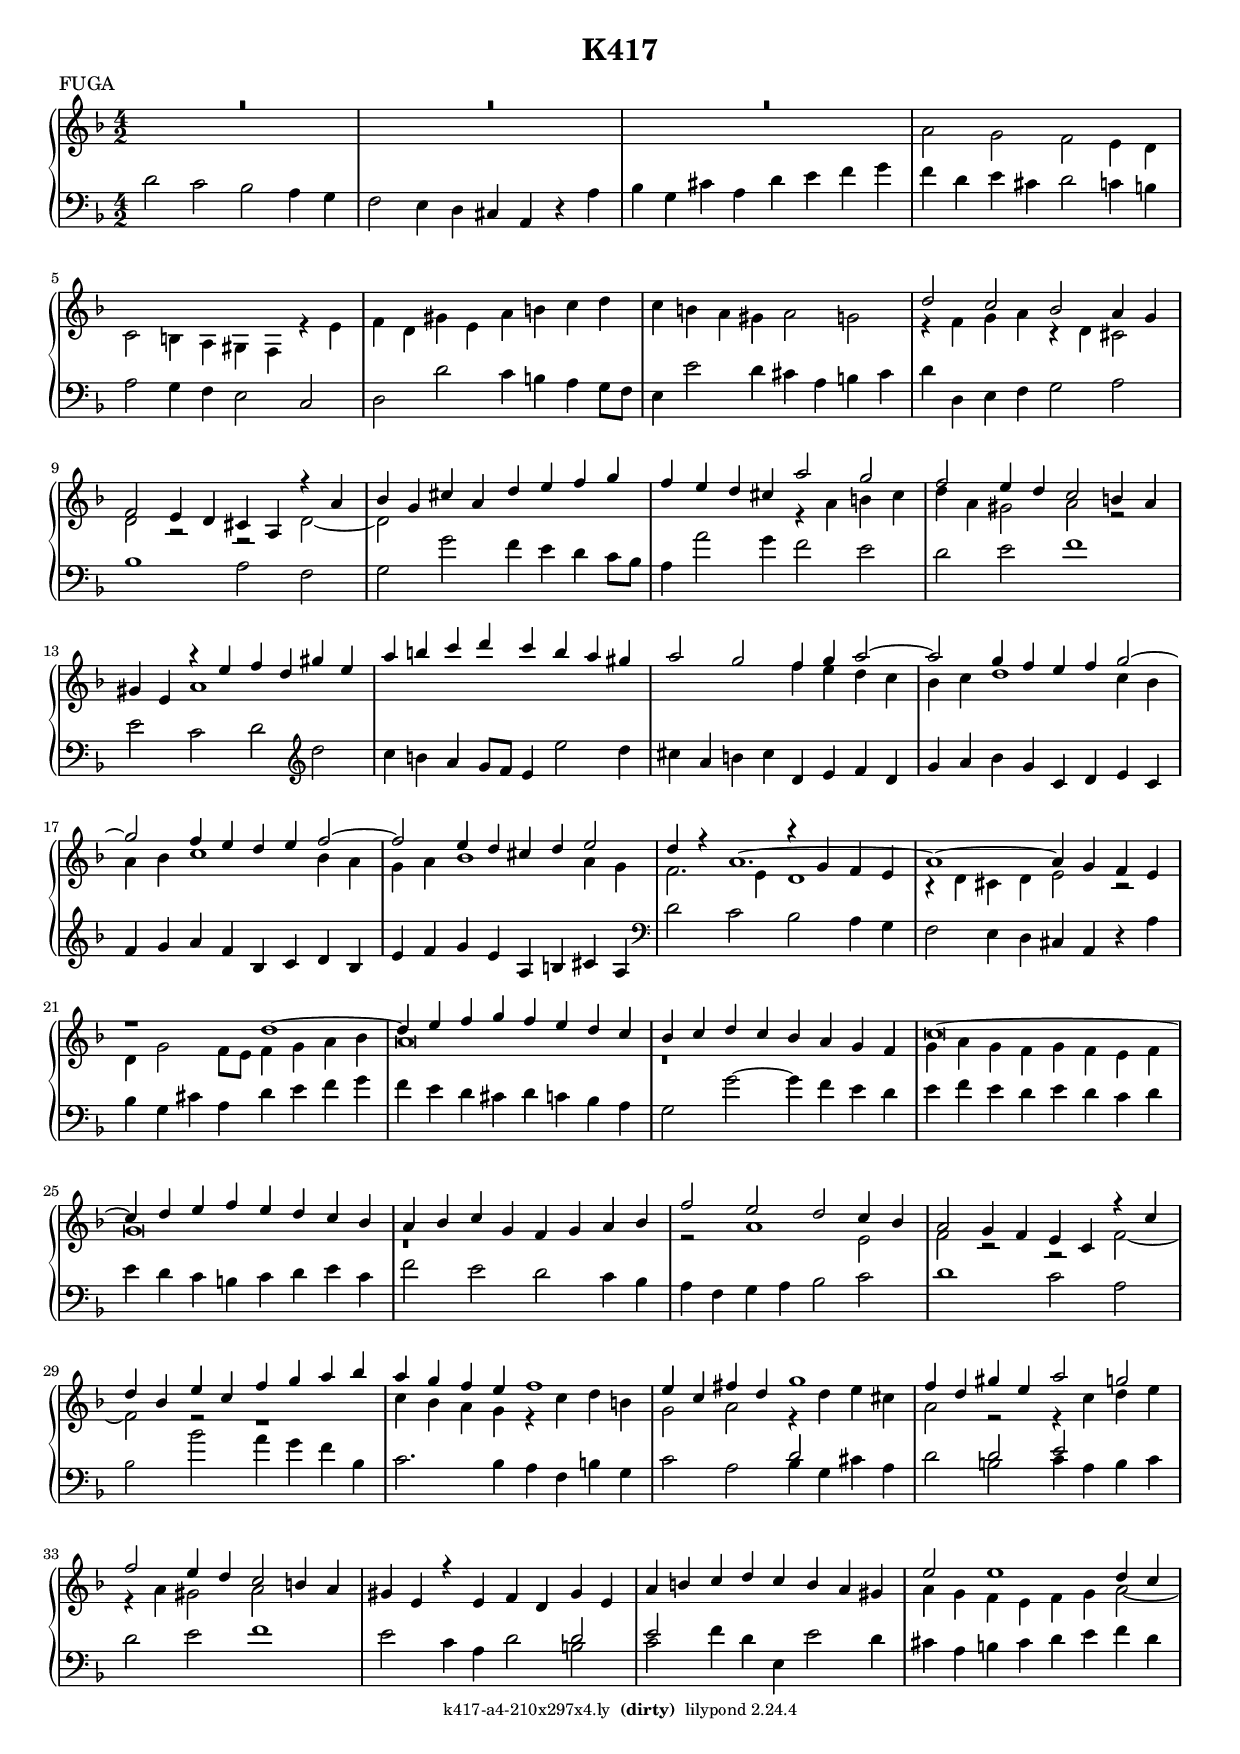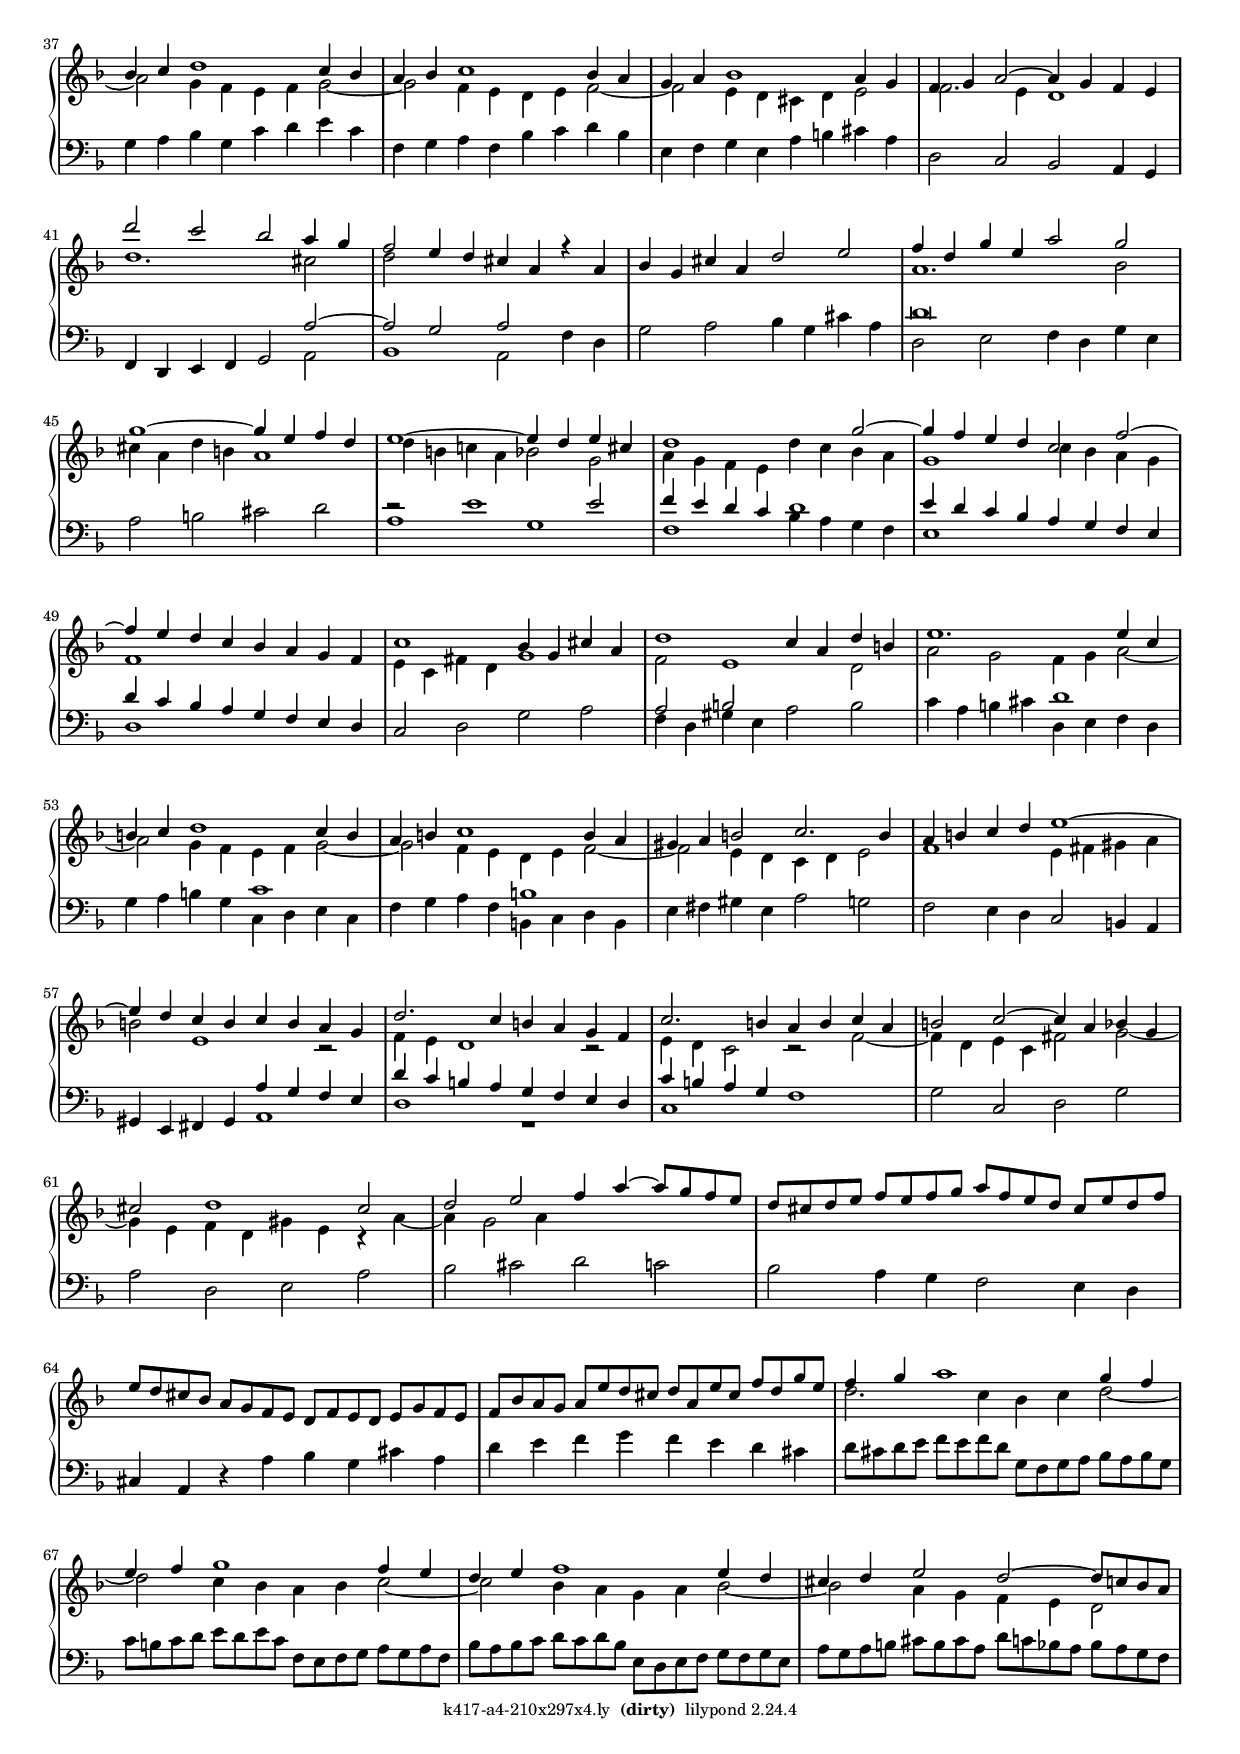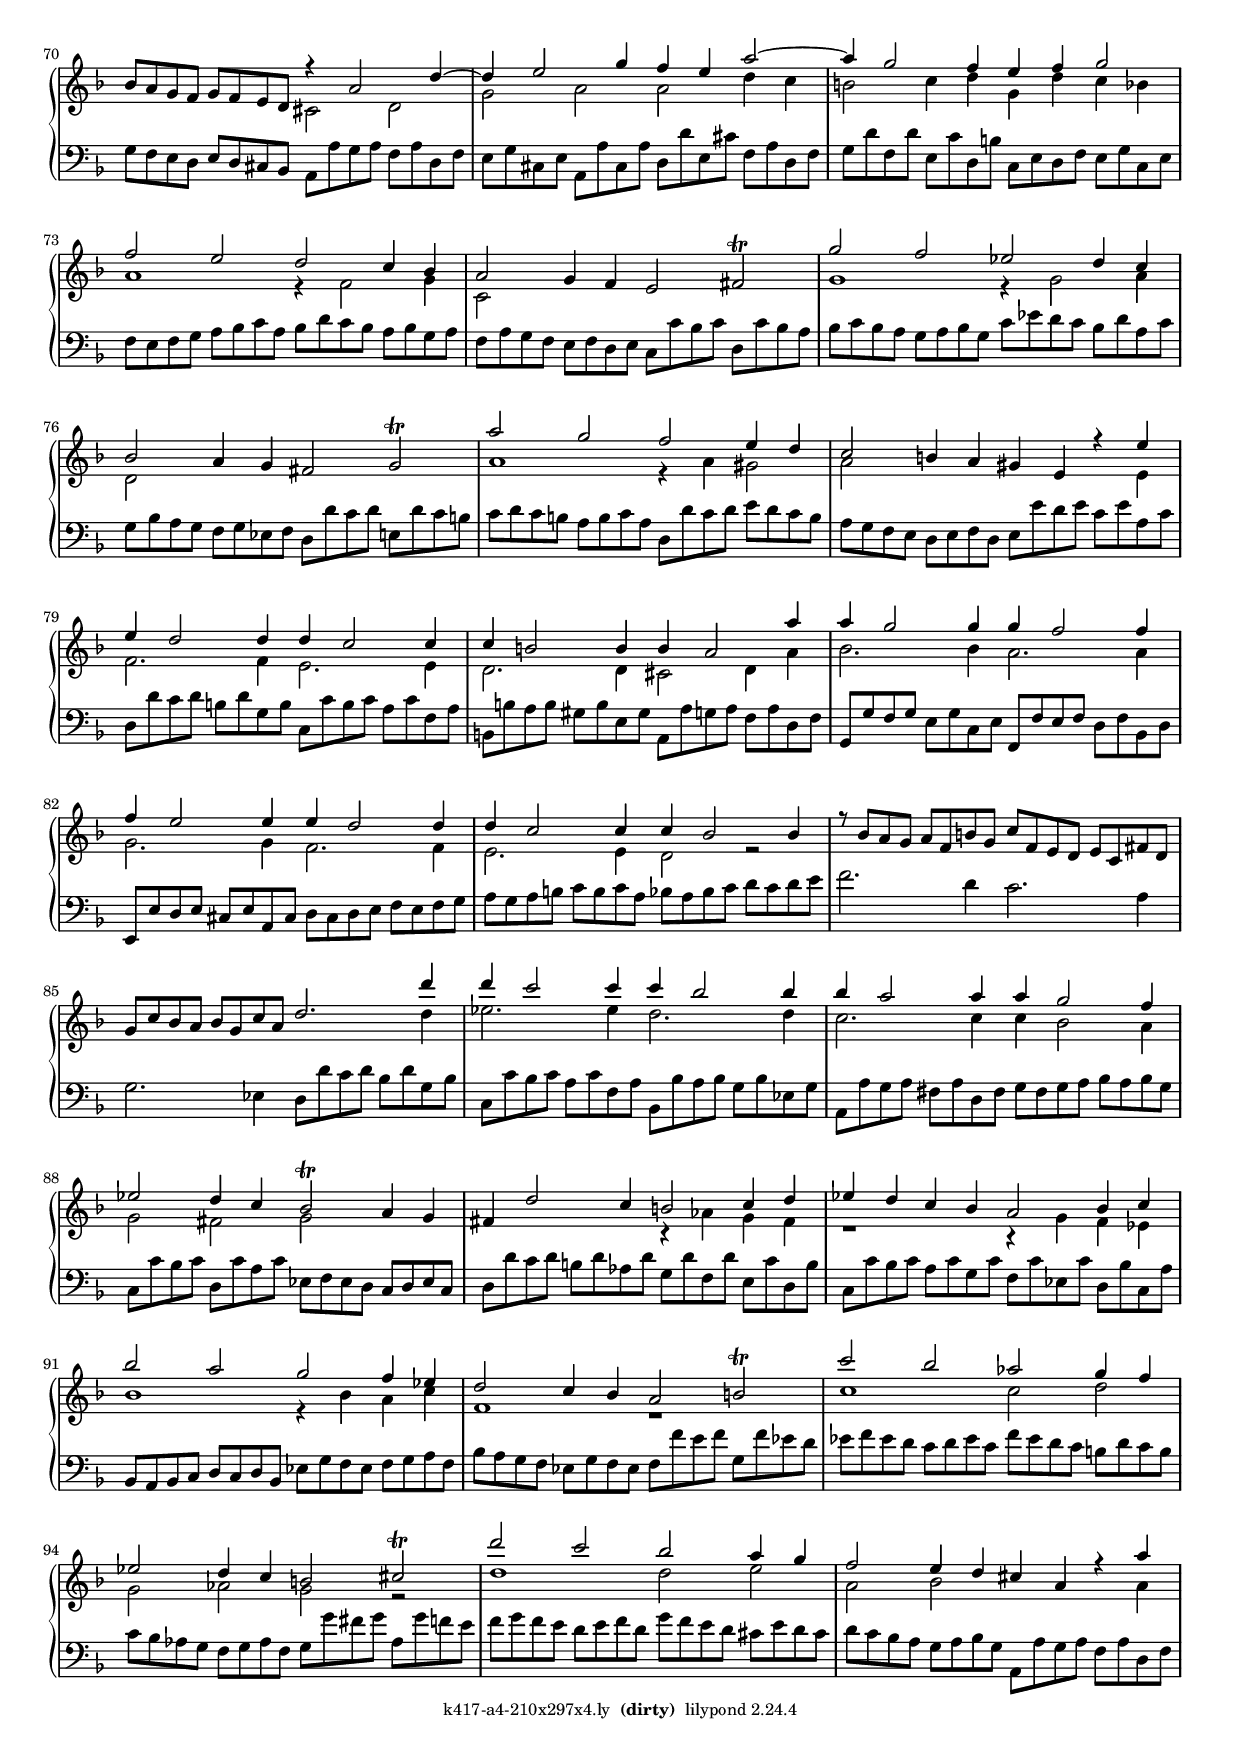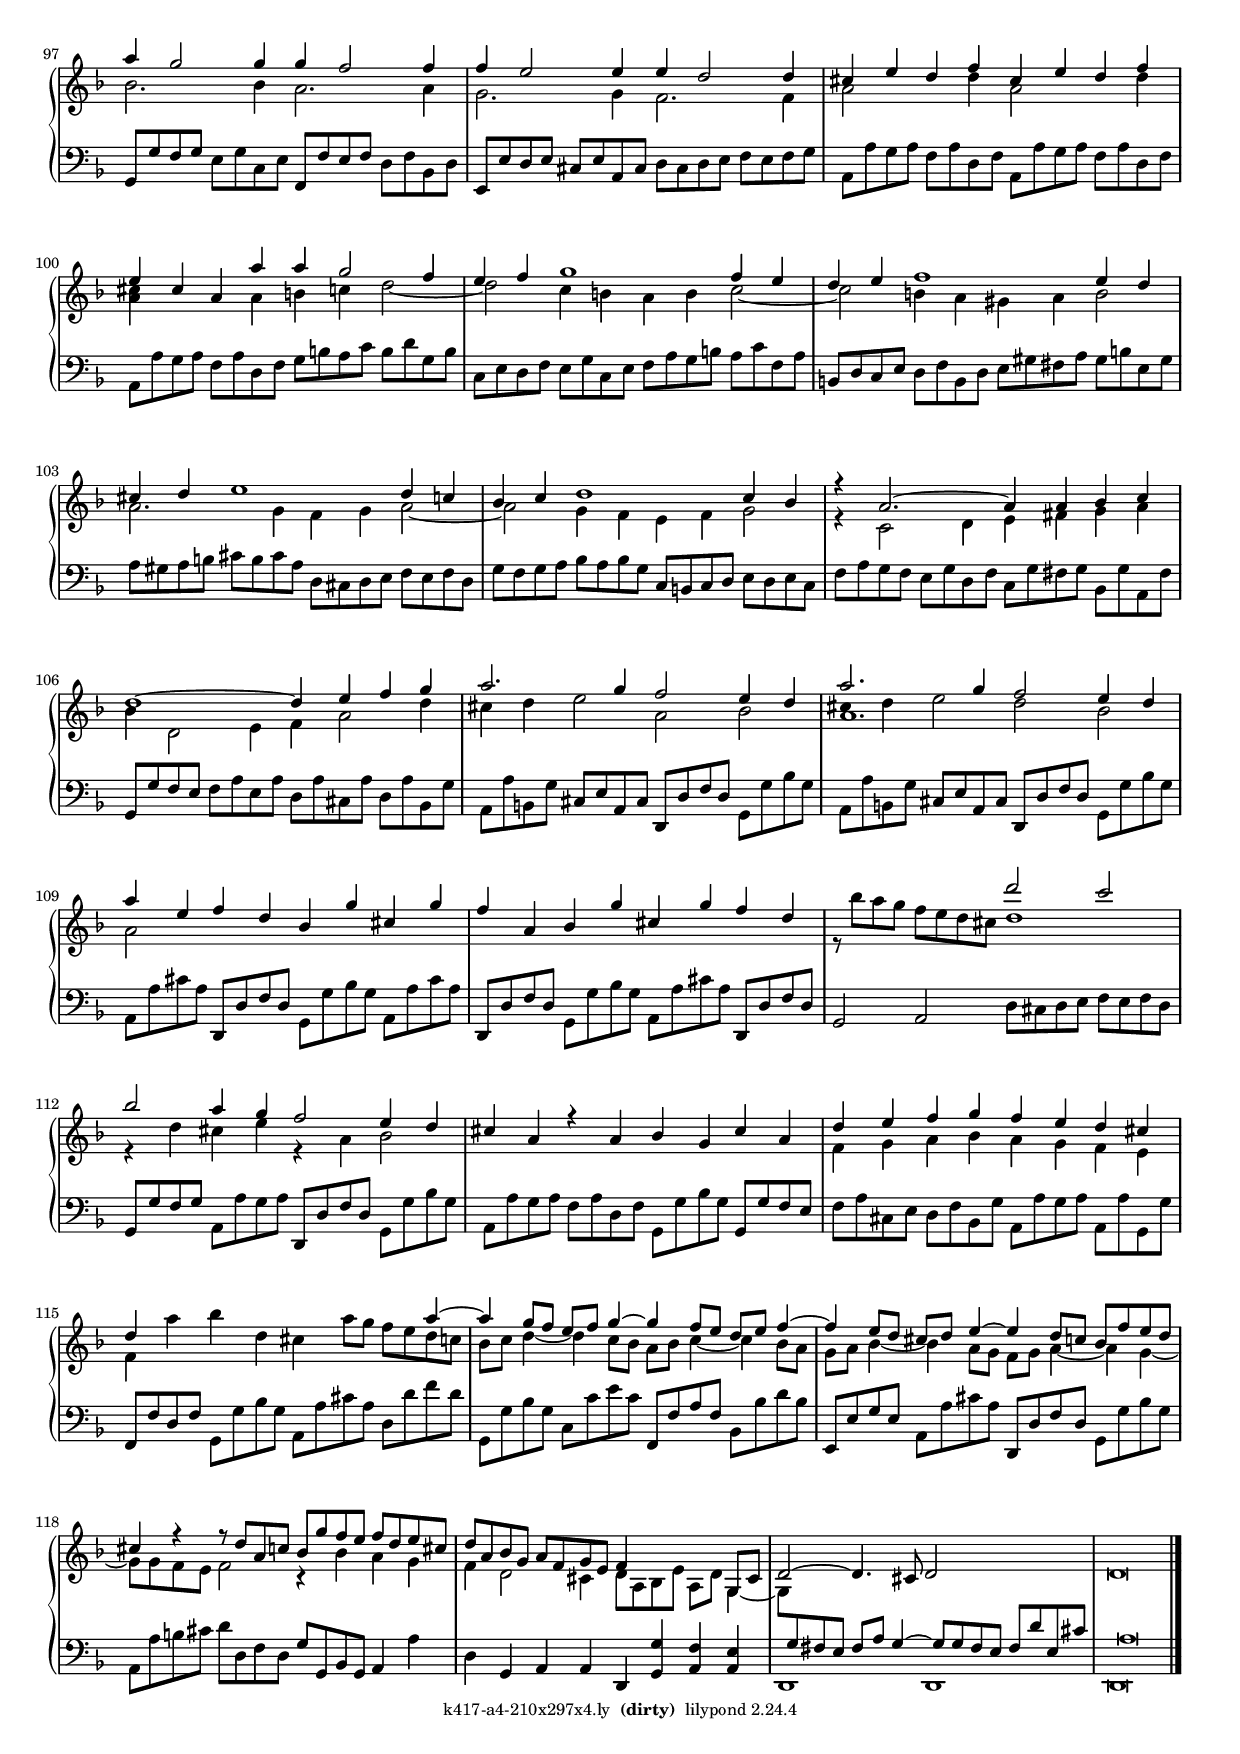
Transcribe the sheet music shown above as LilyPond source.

\version "2.16.2"

\include "../../include/general.ily"
\include "../../include/a4-210x297.ily"
\version "2.16.2"

%sujet = 
%-\tweak #'extra-offset #'(0 . -4.5) 
%-\tweak #'layer #-1
% ^\markup { \with-color #(rgb-color 0.75 0.75 0.75) \filled-box #'(-3 . 3) #'(-3 . 3) #0 }

%sujet = -"[S]"

sujet = {}

\header {
  title = "K417"
  meter = "FUGA"
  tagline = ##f
}

tempoMark = {
  \once \override Score.RehearsalMark #'self-alignment-X = #LEFT
  \once \override Score.RehearsalMark #'break-align-symbols = #'(time-signature key-signature)
  \once \override Staff.TimeSignature #'break-align-anchor-alignment = #LEFT
  \mark \markup "Allegro moderato"
}

global = {
  %\tempoMark
  \key d \minor
}

rightOne = \relative c'' {
  \global

  R1 R1 R1 | s1 s1 s1 s1 | d4 \sujet c bes a8 g | f4 e8 d cis a r a' | bes g cis a d e f g |
  f e d cis a'4 \sujet g | f e8 d c4 b8 a | gis e r e' f d gis e | a b c d c b a gis |
  a4 g f8 g a4 ~ | a g8 f e f g4 ~ | g f8 e d e f4 ~ | f e8 d cis d e4 | d8 r a2. ~ |
  a2 ~ a8 g f e | r2 d' ~ | d8 e f g f e d c | bes c d c bes a g f | c'1 ~ |

  c8 d e f e d c bes | a bes c g f g a bes | f'4 \sujet e d c8 bes | a4 g8 f e c r c' |
  d bes e c f g a bes | a g f e f2 | e8 c fis d g2 | f8 d gis e a4 \sujet g | f e8 d c4 b8 a |
  gis e r e f d gis e | a b c d c b a gis | e'4 e2 d8 c | bes c d2 c8 bes |
  a bes c2 bes8 a | g a bes2 a8 g | f g a4 ~ a8 g f e | d''4 \sujet c bes a8 g |

  f4 e8 d cis a r a | bes g cis a d4 e | f8 d g e a4 g | g2 ~ g8 e f d |
  e2 ~ e8 d e cis | d2 s4 g ~ | g8 f e d c4 f ~ | f8 e d c bes a g f | c'2 bes8 g cis a |
  d2 c8 a d b | e2. e8 c | b c d2 c8 b | a b c2 b8 a | gis a b4 c4. b8 | a b c d e2 ~ |
  e8 d c b c b a g | d'4. c8 b a g f | c'4. b8 a b c a | b4 c ~ c8 a bes g | cis4 d2 cis4 |

  d e f8 a ~ a16 g f e | d cis d e f e f g a f e d cis e d f |
  e d cis bes a g f e d f e d e g f e | f bes a g a e' d cis d a e' cis f d g e |
  f8 g a2 g8 f | e f g2 f8 e | d e f2 e8 d | cis d e4 d ~ d16 c bes a |
  bes a g f g f e d r8 a'4 d8 ~ | d e4 g8 f e a4 ~ | a8 g4 f8 e f g4 | f \sujet e d c8 bes |
  a4 g8 f e4 fis4-\trill | g' \sujet f ees d8 c | bes4 a8 g fis4 g4-\trill | a' \sujet g f e8 d |
  
  c4 b8 a gis e r e'-\tag #'longo ~ | 
  e d4 d8-\tag #'longo ~ d c4 c8-\tag #'longo ~ | 
  c b4 b8-\tag #'longo ~ b a4 a'8-\tag #'longo ~ | 
  a g4 g8-\tag #'longo ~ g f4 f8-\tag #'longo ~ | 
  f e4 e8-\tag #'longo ~ e d4 d8-\tag #'longo ~ | 
  d c4 c8-\tag #'longo ~ c bes4 bes8 | 
  r16 bes a g a f b g c f, e d e c fis d |
  g c bes a bes g c a d4. d'8-\tag #'longo ~ | 
  d c4 c8-\tag #'longo ~ c bes4 bes8-\tag #'longo ~ | 
  bes a4 a8-\tag #'longo ~ a g4 f8 |

  ees4 d8 c bes4-\trill a8 g | fis d'4 c8 b4 c8 d | ees d c bes a4 bes8 c | bes'4 \sujet a g f8 ees |
  d4 c8 bes a4 b-\trill | c' \sujet bes aes g8 f | ees4 d8 c b4 cis-\trill | d' \sujet c bes a8 g |
  f4 e8 d cis a r a'8-\tag #'longo ~ | a g4 g8-\tag #'longo ~ g f4 f8-\tag #'longo ~ | 
  f e4 e8-\tag #'longo ~ e d4 d8 | cis e d f cis e d f |
  e cis a a'-\tag #'longo ~ a g4 f8 | e f g2 f8 e | d e f2 e8 d | cis d e2 d8 c | bes c d2 c8 bes |

  r a4. ~ a8 a bes c | d2 ~ d8 e f g | a4. g8 f4 e8 d | << { a'4. g8 f4 } \\ { a,2. } >> e'8 d |
  a'8 e f d bes g' cis, g' | f a, bes g' cis, g' f d | s2 d'4 \sujet c | bes a8 g f4 e8 d |
  cis a r8 a bes g cis a | d e f g f e d cis | d s2. a'8 ~ | a g16 f e f g8 ~ g f16 e d e f8 ~ |
  f e16 d cis d e8 ~ e d16 c bes f' e d | cis8 r r16 d a c bes g' f e f d e cis |
  d a bes g a f g e f8 s4 g,16 cis | d4 ~ d8. cis16 d4 s | d1 \bar "|."
}

rightTwo = \relative c'' {
  \global

  s1 s1 s1 | a4 \sujet g f e8 d | c4 b8 a gis f r e' | f d gis e a b c d | c b a gis a4 g |
  r8 f g a r d, cis4 | d r r d ~ | d s s2 | s r8 a' b cis | d a gis4 a r | s a2 s4 |
  s1 | s2 f'8 e d c | bes c d2 c8 bes | a bes c2 bes8 a | g a bes2 a8 g |
  f4. e8 << { r8 g f e } \\ {d2 } >> | r8 d cis d e4 r | d8 g4 f16 e f8 g a bes |

  a1 | r | g8 a g f g f e f | g1 | r | r4 a2 e4 | f r r f ~ | f r r2 |
  c'8 bes a g r c d b | 
  
  \tag #'longo  { g4 a d,8 d' e cis | a4 d, e8 c' d e | r a, gis4 a2 | }
  \tag #'urtext { g4 a r8 d e cis | a4 r r8 c d e | r a, gis4 a4 s | }
  
  s1 | s1 | a8 g f e f g a4 ~ | a g8 f e f g4 ~ | g f8 e d e f4 ~ | f e8 d cis d e4 |
  f4. e8 d2 | d'2. cis4 | d  s2. | s1 | a2. bes4 | cis8 a d b a2 | 
  
  \tag #'longo  { d8 b cis a bes4 g | }
  \tag #'urtext { d'8 b c! a bes4 g | }

  a8 g f e d' c bes a | g2 c8 bes a g | f2 s | e8 c fis d g2 | f4 e2 d4 |
  a' g f8 g a4 ~ | a4 g8 f e f g4 ~ | g  f8 e d e f4 ~ |
  f e8 d c d e4 | f2 e8 fis gis a | b4 e,2 r4 | f8 e d2 r4 | e8 d c4 r f ~ |
  f8 d e c fis4 g ~ | g8 e f d gis e r a ~ | a g4 a8  s2 | s1*3 | d4. c8 bes c d4 ~ |

  d c8 bes a bes c4 ~ | c bes8 a g a bes4 ~ | bes a8 g f e d4 | s2 cis4 d | g a a d8 c |
  b4 c8 d g, d' c bes | a2 r8 f4 g8 | c,4 s2. | g'2 r8 g4 a8 | d,4 s2. | a'2 r8 a gis4 |
  a s2 s8 e | f4. f8 e4. e8 | d4. d8 cis4 d8 a' | bes4. bes8 a4. a8 | g4. g8 f4. f8 |
  e4. e8 d4 r | s1 | s2. s8 d' | ees4. ees8 d4. d8 | 
  \tag #'longo  { c4. c8 bes4. a8 | }
  \tag #'urtext { c4. c8 c8 bes4 a8 | }
  
  g4 fis g s | s2 r8 aes g fis | r2 r8 g f ees | bes'2 r8 bes a c | f,2 r | c' c4 d | g, aes g r |
  d'2 d4 e | a, bes s s8 a | bes4. bes8 a4. a8 | g4. g8 f4. f8 | 
  \tag #'longo  { a4. d8 a4. d8 | }
  \tag #'urtext { a4 s8 d a4 s8 d | }
  <a cis> s4 a8 b c d4 ~ | d c8 b a b c4 ~ | c b8 a gis a b4-\tag #'longo ~ | 
  \tag #'longo { b a8 } \tag #'urtext { a4. } g8 f g a4 ~ |
  a g8 f e f g4 | r8 c,4 d8 e fis g a | bes d,4 e8 f a4 d8 | cis d e4 a, bes |

  %<< { a2. s4 } \\ { cis8 d e4 d bes } >> | 
  cis8 d e4 d bes |
  \tag #'longo { s1 s1 | } \tag #'urtext { a4 s2. s1 | }
  r16 bes' a g f e d cis d2 |
  r8 d cis e r a, bes4 | s1 | f8 g a bes a g f e | f a' bes d, cis a'16 g f e d c |
  bes c d8 ~ d c16 bes a bes c8 ~ c bes16 a | g a bes8 ~ bes a16 g f g a8 ~ a g ~ |
  g16 g f e f4 r8 bes a g | f d4 cis8  d16 a bes e a, d g,8 ~ |
  g16 \change Staff = "left" \voiceThree g fis e fis a g8 ~ g16 g fis e fis d' e, cis' |
  a1 \bar "|."
}

left = \relative c' {
  \global

  d4 \sujet

  c bes a8 g |
  f4 e8 d cis a r a' | bes g cis a d e f g | f d e cis d4 c8 b |
  a4 g8 f e4 c | d d'c8 b a g16 f | e8 e'4 d8 cis a b cis | d d, e f g4 a | bes2 a4 f |
  g g' f8 e d c16 bes | a8 a'4 g8 f4 e | d e f2 | e4 c d \clef treble d' |
  c8 b a g16 f e8 e'4 d8 | cis8 a b cis d, e f d | g a bes g c, d e c | f g a f bes, c d bes | 
  e f g e a, b cis a | \clef bass d4 \sujet c bes a8 g | f4 e8 d cis a r a' |
  bes g cis a d e f g | f e d cis d c bes a | g4 g' ~ g8 f e d | e f e d e d c d |
  e d c b c d e c | f4 \sujet e d c8 bes | a f g a bes4 c | d2 c4 a | 

  \tag #'longo { bes4 bes' a8 g f e | }
  \tag #'urtext { \tiny bes4 \normalsize bes' a8 g f bes, | }
  c4. bes8 a f b g | 
  \tag #'longo  { c4 a bes8 g cis a | d4 b c8 a b c | }
  \tag #'urtext { c4 a << { d } \\ { bes8 g } >> cis a | d4 << { d4 e} \\ { b c8 a } >> b c | }
  
  d4 e f2 | e4 c8 a d4 << d \\ b >> |
  << e \\ c >> f8 d e, e'4 d8 | cis a b cis d e f d | g, a bes g c d e c | f, g a f bes c d bes |
  e, f g e a b cis a | d,4 \sujet c bes a8 g | f d e f g4 << { a' ~ a g a } \\ { a, bes2 a4 } >> f'8 d |
  g4 a bes8 g cis a | << d1 \\ { d,4 e f8 d g e } >> | a4 b cis d |
  << { r4 e2 e4 } \\ { a,2 g } >> | << { f'8 e d c d2 } \\ { f,2 bes8 a g f } >> |
  << { e'8 d c bes a g f e } \\ { e2 } >> | << { d'8 c bes a g f e d } \\ { d2 } >> |

  c4 d g a | << { a4 b } \\ { f8 d gis e a4 b } >> | 
  \tag #'longo  { c8 a b c d,8 e f d | }
  \tag #'urtext { c'8 a b cis << { d2 } \\ { d,8 e f d } >> | }
  g a b g << { c2 } \\ { c,8 d e c } >> | f g a f << { b2 } \\ { b,8 c d b} >> |
  e fis gis e a4 \sujet g | f e8 d c4 b8 a | gis e fis gis << { a'8 g f e } \\ { a,2 } >> |
  << { d'8 c b a g f e d } \\ { d2 r } >> | << { c'8 b a g } \\ { c,2 } >> f | g4 c, d g |
  a d, e a | bes cis d \sujet c | bes a8 g f4 e8 d | cis a r a' bes g cis a | d e f g f e d cis |

  d16 cis d e f e f d g, f g a bes a bes g | c b c d e d e c f, e f g a g a f |
  bes a bes c d c d bes e, d e f g f g e | a g a b cis b cis a d c bes a bes a g f |
  g f e d e d cis bes a a' g a f a d, f | e g cis, e a, a' cis, a' d, d' e, cis' f, a d, f |
  g d' f, d' e, c' d, b' c, e d f e g c, e | f e f g a bes c a bes d c bes a bes g a |
  f a g f e f d e c c'bes c d, c' bes a | bes c bes a g a bes g c ees d c bes d a c |

  g bes a g f g ees f d d' c d e, d' c b | c d c b a b c a d, d' c d e d c b |
  a g f e d e f d e e' d e c e a, c | d, d' c d b d g, b c, c' b c a c f, a |
  b, b' a b gis b e, gis a, a' g a f a d, f | g, g' f g e g c, e f, f' e f d f bes, d |
  e, e' d e cis e a, cis d cis d e f e f g | a g a b c b c a bes a bes c d c d e |
  f4. d8 c4. a8 | g4. ees8 d16 d' c d bes d g, bes |

  c, c' bes c a c f, a bes, bes' a bes g bes ees, g | a, a' g a fis a d, fis g fis g a bes a bes g |
  c, c' bes c d, c' a c ees, f ees d c d ees c | 
  d d' c d b d aes d g, d' f, d' \tag #'longo ees, \tag #'urtext e c' d, b' |
  c, c' bes c a c g c f, c' ees, c' d, bes' c, a' | bes, a bes c d c d bes ees g f ees f g a f |
  bes a g f ees g f ees f f' e f g, f' ees d | ees f ees d c d ees c f ees d c b d c b |
  c bes aes g f g aes f g g' \tag #'longo f \tag #'urtext fis g aes, g' f e |
  f g f e d e f d g f e d cis e d cis |

  d c bes a g a bes g a, a' g a f a d, f | g, g' f g e g c, e f, f' e f d f bes, d |
  e, e' d e cis e a, cis d cis d e f e f g | a, a' g a f a d, f a, a' g a f a d, f |
  a, a' g a f a d, f g b a c b d g, b | c, e d f e g c, e f a g b a c f, a |
  b, d c e d f b, d e gis fis a gis b e, gis | a gis a b cis b cis a d, cis d e f e f d |
  g f g a bes a bes g c, b c d e d e c | f a g f e g d f c g' fis g bes, g' a, fis' |

  g, g' f e f a e a d, a' cis, a' d, a' bes, g' | a, a' b, g' cis, e a, cis d, d' f d g, g' bes g |
  a, a' b, g' cis, e a, cis d, d' f d g, g' bes g | a, a' cis a d,, d' f d g, g' bes g a, a' cis a |
  d,, d' f d g, g' bes g a, a' cis a d,, d' f d | g,4 a d16 cis d e f e f d |
  g, g' f g a, a' g a d,, d' f d g, g' bes g | a, a' g a f a d, f g, g' bes g g, g' f e |

  f a cis, e d f bes, g' a, a' g a a, a' g, g' | f, f' d f g, g' bes g a, a' cis a d, d' f d |
  g,, g' bes g c, c' e c f,, f' a f bes, bes' d bes | e,, e' g e a, a' cis a d,, d' f d g, g' bes g |
  a, a' b cis d d, f d g g, bes g a8 a' | d, g, a a d, <g g'> <a f'> <a e'> |
  d,2 d | d1 \bar "|."
}


#(set-global-staff-size 16.5)

\score {
  \new PianoStaff <<
    \time 4/2
    \new Staff = "right" {
      << 
         { \shiftDurations #-1 #0 \keepWithTag #'urtext \rightOne } 
         \\ 
         { \shiftDurations #-1 #0 \keepWithTag #'urtext \rightTwo } 
      >>
    }
    \new Staff = "left" { 
      \clef bass \shiftDurations #-1 #0 \keepWithTag #'urtext \left 
    }
  >>
  \layout { indent = 0 }
}
